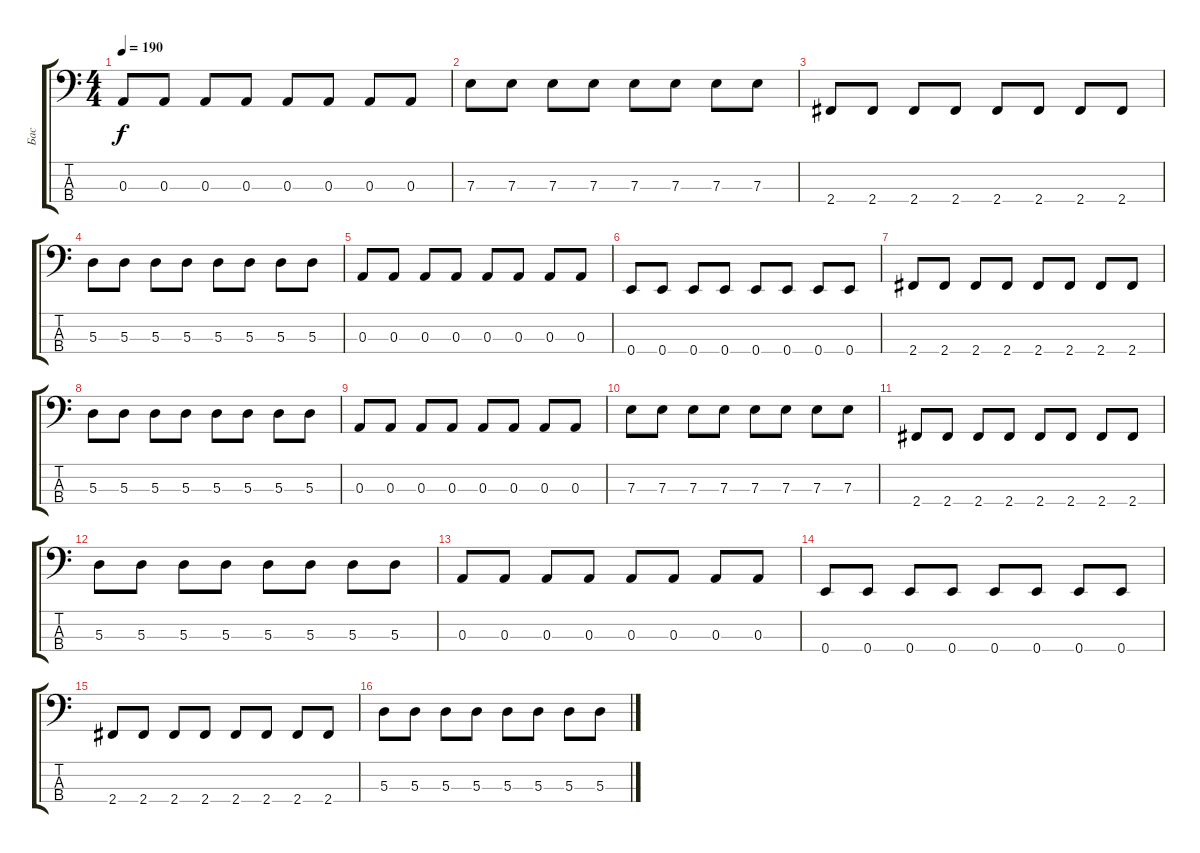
\track ("Бас" "Бас") {instrument electricbassfinger}
\staff {score tabs}
\tuning (G2 D2 A1 E1) {hide}
\ts (4 4)
\tempo 190
\clef f4
\ks c
0.3.8{dy f} 0.3.8 0.3.8 0.3.8 0.3.8 0.3.8 0.3.8 0.3.8 |
7.3.8 7.3.8 7.3.8 7.3.8 7.3.8 7.3.8 7.3.8 7.3.8 |
2.4.8 2.4.8 2.4.8 2.4.8 2.4.8 2.4.8 2.4.8 2.4.8 |
5.3.8 5.3.8 5.3.8 5.3.8 5.3.8 5.3.8 5.3.8 5.3.8 |
0.3.8 0.3.8 0.3.8 0.3.8 0.3.8 0.3.8 0.3.8 0.3.8 |
0.4.8 0.4.8 0.4.8 0.4.8 0.4.8 0.4.8 0.4.8 0.4.8 |
2.4.8 2.4.8 2.4.8 2.4.8 2.4.8 2.4.8 2.4.8 2.4.8 |
5.3.8 5.3.8 5.3.8 5.3.8 5.3.8 5.3.8 5.3.8 5.3.8 |
0.3.8 0.3.8 0.3.8 0.3.8 0.3.8 0.3.8 0.3.8 0.3.8 |
7.3.8 7.3.8 7.3.8 7.3.8 7.3.8 7.3.8 7.3.8 7.3.8 |
2.4.8 2.4.8 2.4.8 2.4.8 2.4.8 2.4.8 2.4.8 2.4.8 |
5.3.8 5.3.8 5.3.8 5.3.8 5.3.8 5.3.8 5.3.8 5.3.8 |
0.3.8 0.3.8 0.3.8 0.3.8 0.3.8 0.3.8 0.3.8 0.3.8 |
0.4.8 0.4.8 0.4.8 0.4.8 0.4.8 0.4.8 0.4.8 0.4.8 |
2.4.8 2.4.8 2.4.8 2.4.8 2.4.8 2.4.8 2.4.8 2.4.8 |
5.3.8 5.3.8 5.3.8 5.3.8 5.3.8 5.3.8 5.3.8 5.3.8
